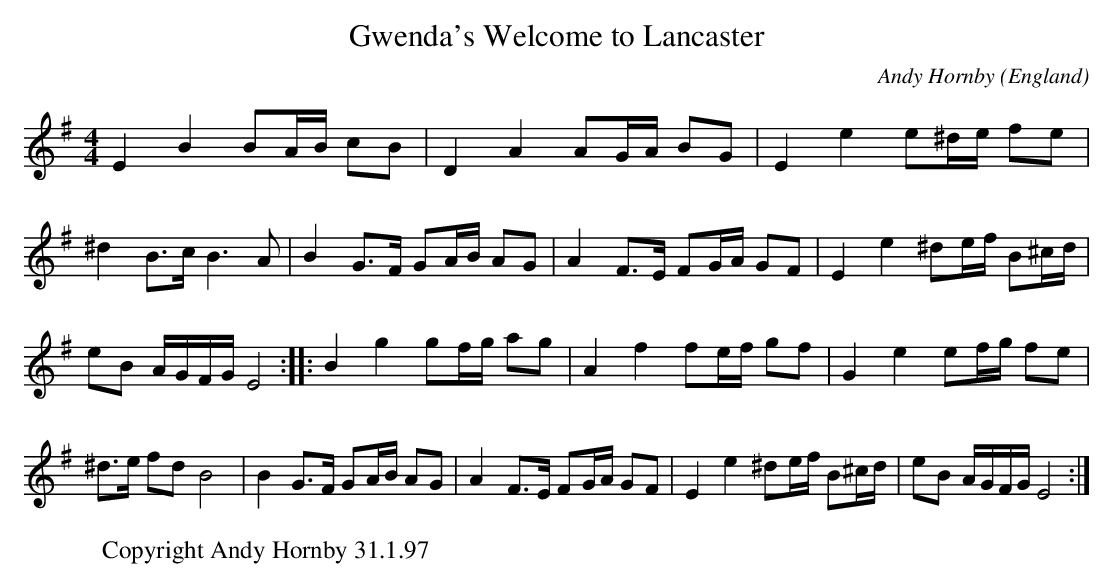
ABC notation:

X:1
T:Gwenda's Welcome to Lancaster
O:England
M:4/4
C:Andy Hornby
K:Em
E2B2 BA/B/ cB| D2A2 AG/A/ BG|\
E2e2 e^d/e/ fe| ^d2 B>c B3 A|\
B2 G>F GA/B/ AG| A2 F>E FG/A/ GF|\
E2e2 ^de/f/ B^c/d/|eB A/G/F/G/ E4::\
B2g2 gf/g/ ag| A2f2 fe/f/ gf|\
G2e2 ef/g/ fe| ^d>e fd B4|\
B2G>F GA/B/ AG|A2 F>E FG/A/ GF|\
E2e2 ^de/f/ B^c/d/|eB A/G/F/G/ E4:|
W:Copyright Andy Hornby 31.1.97
